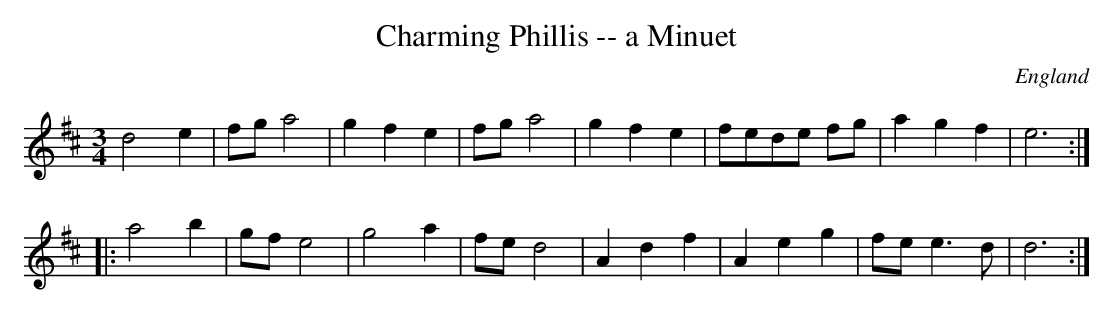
X:1
T:Charming Phillis -- a Minuet
L:1/8
M:3/4
O:England
K:D major
d4 e2    | fg a4 | g2 f2 e2 | fg a4 | \
g2 f2 e2 | fede fg | a2 g2 f2 | e6 ::
a4 b2 | gf e4 | g4 a2 | fe d4 |\
A2 d2 f2 | A2 e2 g2 | fe e3d | d6 :|
